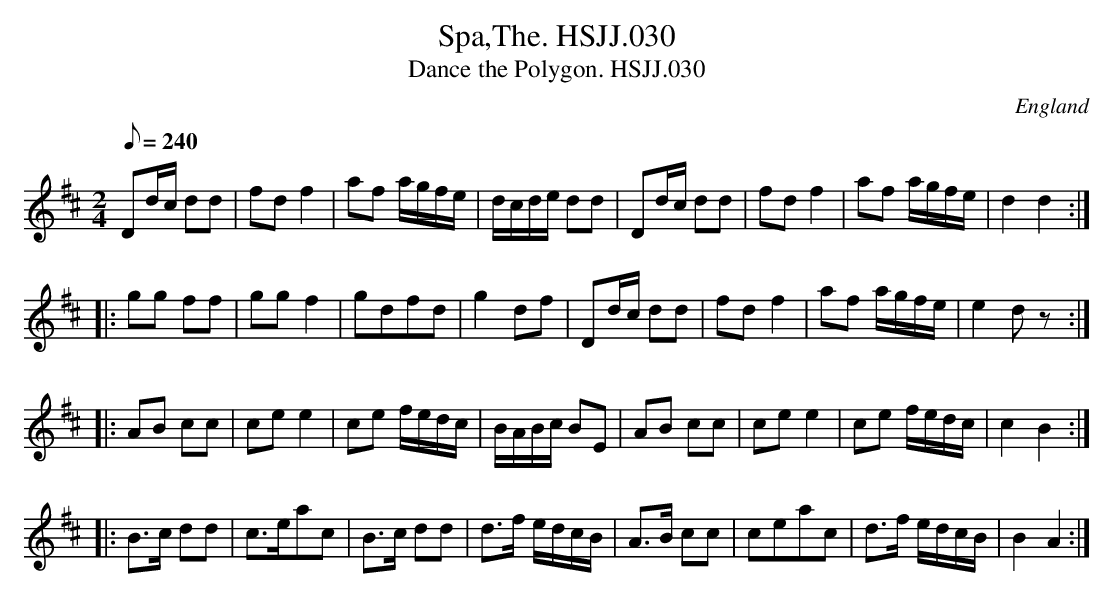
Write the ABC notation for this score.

X:1
T:Spa,The. HSJJ.030
T:Dance the Polygon. HSJJ.030
M:2/4
L:1/8
Q:240
O:England
K:D
Dd/c/ dd|fdf2|af a/g/f/e/|d/c/d/e/ dd|Dd/c/ dd|fdf2|af a/g/f/e/|d2d2:|!
|:gg ff|ggf2|gdfd|g2df|Dd/c/ dd|fdf2|af a/g/f/e/|e2dz:|!
|:AB cc|cee2|ce f/e/d/c/|B/A/B/c/ BE|AB cc|cee2|ce f/e/d/c/|c2B2:|!
|:B>c dd|c>eac|B>c dd|d>f e/d/c/B/|A>B cc|ceac|d>f e/d/c/B/|B2A2:|]
